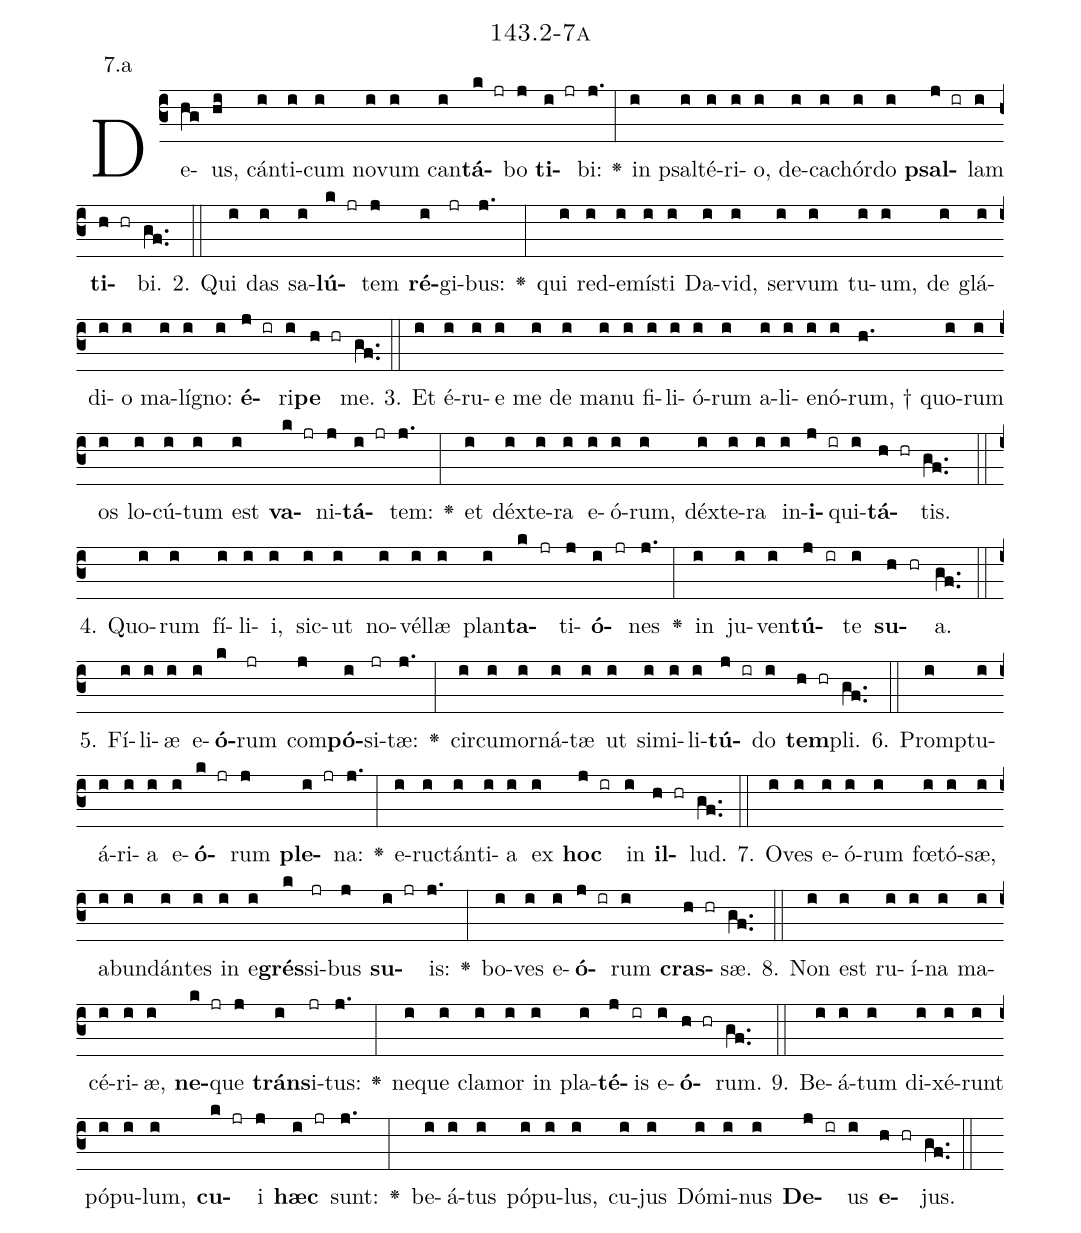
name: 143.2-7a;
annotation: 7.a;
%%
(c3)De(hg)us,(hi) cán(i)ti(i)cum(i) no(i)vum(i) can(i)<b>tá</b>(k jr)bo(j) <b>ti</b>(i jr)bi:(j.) <v>\greheightstar</v>(:) in(i) psal(i)té(i)ri(i)o,(i) de(i)ca(i)chór(i)do(i) <b>psal</b>(j ir)lam(i) <b>ti</b>(h hr)bi.(gf..) (::)
2. Qui(i) das(i) sa(i)<b>lú</b>(k jr)tem(j) <b>ré</b>(i)gi(jr)bus:(j.) <v>\greheightstar</v>(:) qui(i) red(i)e(i)mís(i)ti(i) Da(i)vid,(i) ser(i)vum(i) tu(i)um,(i) de(i) glá(i)di(i)o(i) ma(i)lí(i)gno:(i) <b>é</b>(j ir)ri(i)<b>pe</b>(h hr) me.(gf..) (::)
3. Et(i) é(i)ru(i)e(i) me(i) de(i) ma(i)nu(i) fi(i)li(i)ó(i)rum(i) a(i)li(i)e(i)nó(i)rum, †(h.) quo(i)rum(i) os(i) lo(i)cú(i)tum(i) est(i) <b>va</b>(k jr)ni(j)<b>tá</b>(i jr)tem:(j.) <v>\greheightstar</v>(:) et(i) déx(i)te(i)ra(i) e(i)ó(i)rum,(i) déx(i)te(i)ra(i) in(i)<b>i</b>(j ir)qui(i)<b>tá</b>(h hr)tis.(gf..) (::)
4. Quo(i)rum(i) fí(i)li(i)i,(i) sic(i)ut(i) no(i)vél(i)læ(i) plan(i)<b>ta</b>(k jr)ti(j)<b>ó</b>(i jr)nes(j.) <v>\greheightstar</v>(:) in(i) ju(i)ven(i)<b>tú</b>(j ir)te(i) <b>su</b>(h hr)a.(gf..) (::)
5. Fí(i)li(i)æ(i) e(i)<b>ó</b>(k)rum(jr) com(j)<b>pó</b>(i)si(jr)tæ:(j.) <v>\greheightstar</v>(:) cir(i)cum(i)or(i)ná(i)tæ(i) ut(i) si(i)mi(i)li(i)<b>tú</b>(j ir)do(i) <b>tem</b>(h hr)pli.(gf..) (::)
6. Promp(i)tu(i)á(i)ri(i)a(i) e(i)<b>ó</b>(k jr)rum(j) <b>ple</b>(i jr)na:(j.) <v>\greheightstar</v>(:) e(i)ruc(i)tán(i)ti(i)a(i) ex(i) <b>hoc</b>(j ir) in(i) <b>il</b>(h hr)lud.(gf..) (::)
7. O(i)ves(i) e(i)ó(i)rum(i) fœ(i)tó(i)sæ,(i) ab(i)un(i)dán(i)tes(i) in(i) e(i)<b>grés</b>(k)si(jr)bus(j) <b>su</b>(i jr)is:(j.) <v>\greheightstar</v>(:) bo(i)ves(i) e(i)<b>ó</b>(j ir)rum(i) <b>cras</b>(h hr)sæ.(gf..) (::)
8. Non(i) est(i) ru(i)í(i)na(i) ma(i)cé(i)ri(i)æ,(i) <b>ne</b>(k jr)que(j) <b>tráns</b>(i)i(jr)tus:(j.) <v>\greheightstar</v>(:) ne(i)que(i) cla(i)mor(i) in(i) pla(i)<b>té</b>(j)is(ir) e(i)<b>ó</b>(h hr)rum.(gf..) (::)
9. Be(i)á(i)tum(i) di(i)xé(i)runt(i) pó(i)pu(i)lum,(i) <b>cu</b>(k jr)i(j) <b>hæc</b>(i jr) sunt:(j.) <v>\greheightstar</v>(:) be(i)á(i)tus(i) pó(i)pu(i)lus,(i) cu(i)jus(i) Dó(i)mi(i)nus(i) <b>De</b>(j ir)us(i) <b>e</b>(h hr)jus.(gf..) (::)
